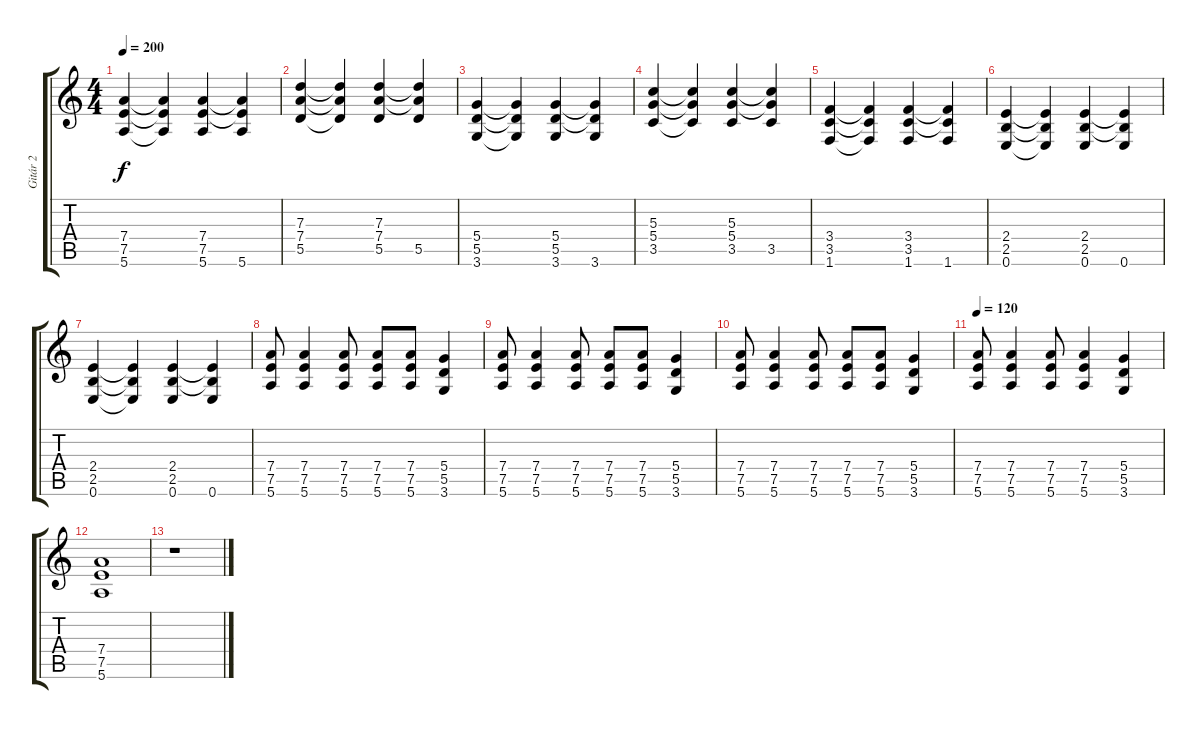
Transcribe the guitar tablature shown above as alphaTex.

\track ("Gitár 2" "Gitár 2") {instrument acousticguitarnylon}
\staff {score tabs}
\tuning (E4 B3 G3 D3 A2 E2) {hide}
\ts (4 4)
\tempo 200
\clef g2
\ks c
(7.4 7.5 5.6).4{dy f} (7.4{t} 7.5{t} 5.6{t}).4 (7.4 7.5 5.6).4 (7.4{t} 7.5{t} 5.6).4 |
(7.3 7.4 5.5).4 (7.3{t} 7.4{t} 5.5{t}).4 (7.3 7.4 5.5).4 (7.3{t} 7.4{t} 5.5).4 |
(5.4 5.5 3.6).4 (5.4{t} 5.5{t} 3.6{t}).4 (5.4 5.5 3.6).4 (5.4{t} 5.5{t} 3.6).4 |
(5.3 5.4 3.5).4 (5.3{t} 5.4{t} 3.5{t}).4 (5.3 5.4 3.5).4 (5.3{t} 5.4{t} 3.5).4 |
(3.4 3.5 1.6).4 (3.4{t} 3.5{t} 1.6{t}).4 (3.4 3.5 1.6).4 (3.4{t} 3.5{t} 1.6).4 |
(2.4 2.5 0.6).4 (2.4{t} 2.5{t} 0.6{t}).4 (2.4 2.5 0.6).4 (2.4{t} 2.5{t} 0.6).4 |
(2.4 2.5 0.6).4 (2.4{t} 2.5{t} 0.6{t}).4 (2.4 2.5 0.6).4 (2.4{t} 2.5{t} 0.6).4 |
(7.4 7.5 5.6).8 (7.4 7.5 5.6).4 (7.4 7.5 5.6).8 (7.4 7.5 5.6).8 (7.4 7.5 5.6).8 (5.4 5.5 3.6).4 |
(7.4 7.5 5.6).8 (7.4 7.5 5.6).4 (7.4 7.5 5.6).8 (7.4 7.5 5.6).8 (7.4 7.5 5.6).8 (5.4 5.5 3.6).4 |
(7.4 7.5 5.6).8 (7.4 7.5 5.6).4 (7.4 7.5 5.6).8 (7.4 7.5 5.6).8 (7.4 7.5 5.6).8 (5.4 5.5 3.6).4 |
\tempo 120
(7.4 7.5 5.6).8 (7.4 7.5 5.6).4 (7.4 7.5 5.6).8 (7.4 7.5 5.6).4 (5.4 5.5 3.6).4 |
(7.4 7.5 5.6).1 |
r.1
